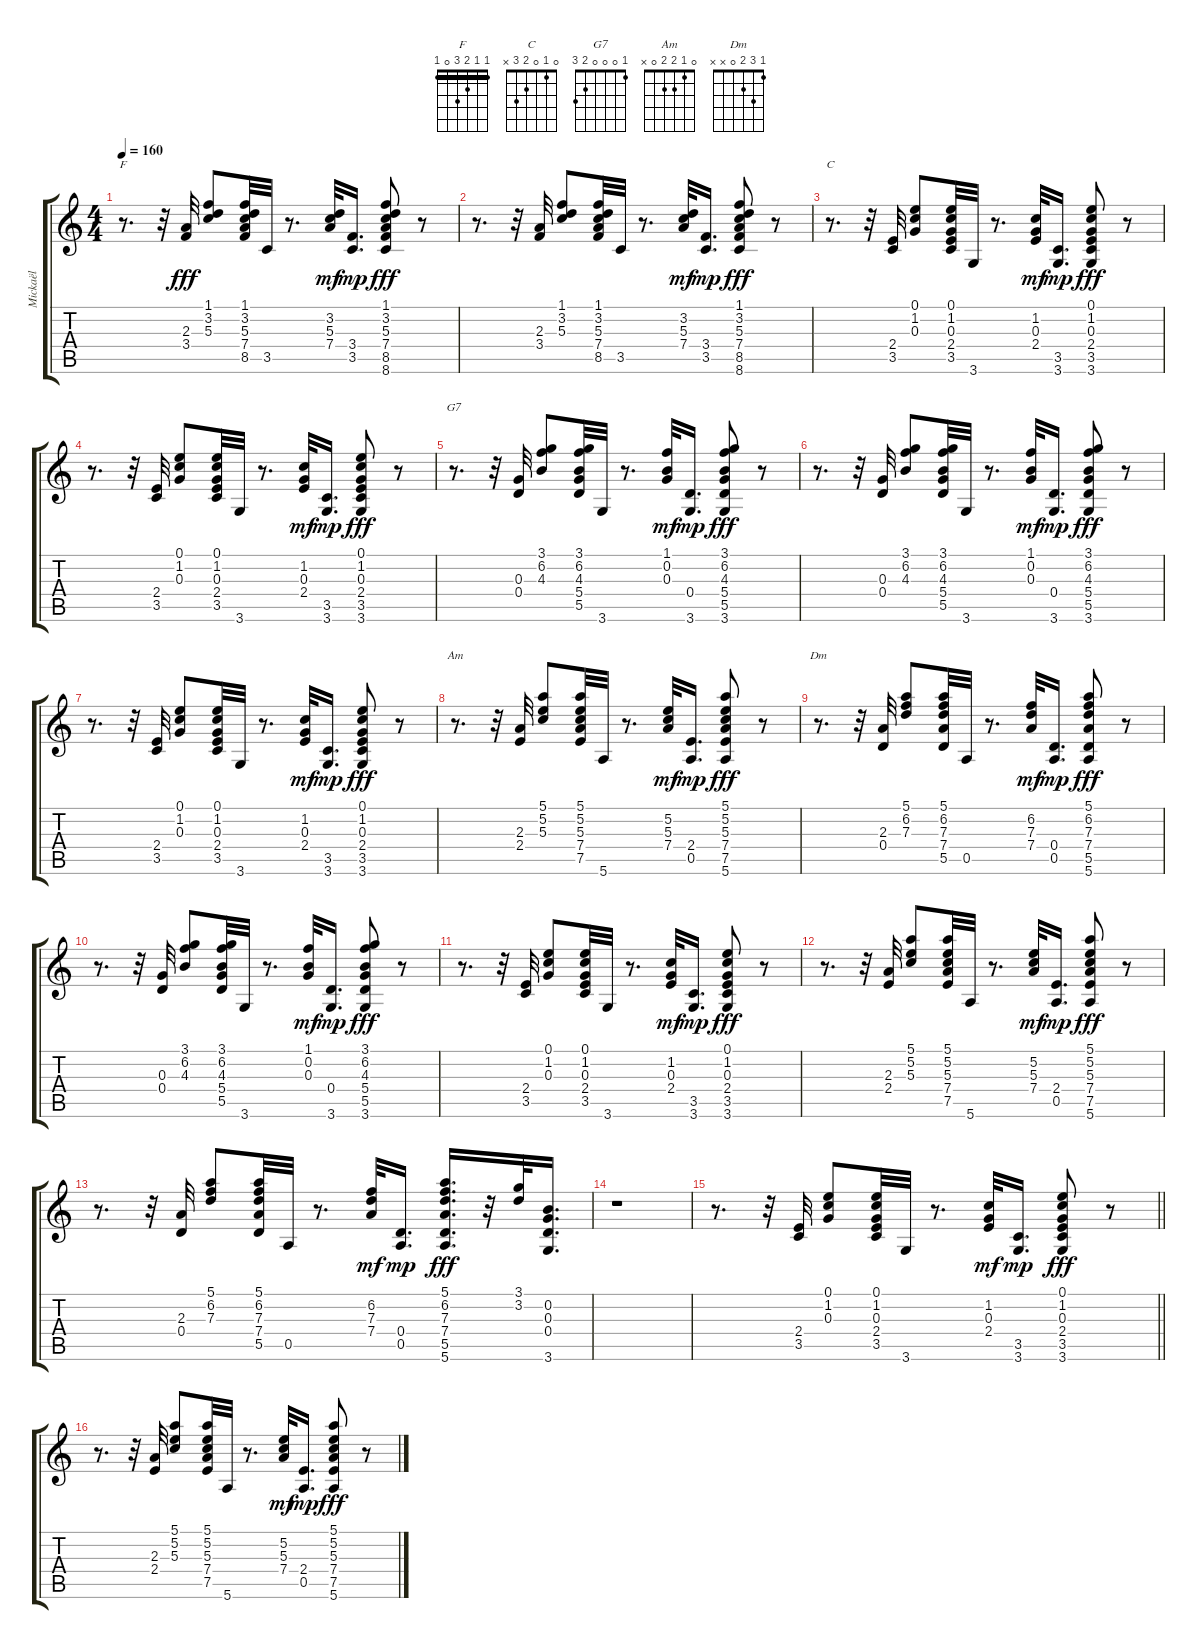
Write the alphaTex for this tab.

\track ("Mickaël" "Mickaël") {instrument electricguitarjazz}
\staff {score tabs}
\tuning (E4 B3 G3 D3 A2 E2) {hide}
\chord ("F" 1 1 2 3 0 1) {barre 1}
\chord ("C" 0 1 0 2 3 x)
\chord ("G7" 1 0 0 0 2 3)
\chord ("Am" 0 1 2 2 0 x)
\chord ("Dm" 1 3 2 0 x x)
\ts (4 4)
\tempo 160
\clef g2
\ks c
r.8{d ch "F" dy fff} r.32 (2.3 3.4).32 (1.1 3.2 5.3).8 (1.1 3.2 5.3 7.4 8.5).32 3.5.32 r.8{d} (3.2 5.3 7.4).32{dy mf} (3.4 3.5).16{d dy mp} (1.1 3.2 5.3 7.4 8.5 8.6).8{dy fff} r.8 |
r.8{d} r.32 (2.3 3.4).32 (1.1 3.2 5.3).8 (1.1 3.2 5.3 7.4 8.5).32 3.5.32 r.8{d} (3.2 5.3 7.4).32{dy mf} (3.4 3.5).16{d dy mp} (1.1 3.2 5.3 7.4 8.5 8.6).8{dy fff} r.8 |
r.8{d ch "C"} r.32 (2.4 3.5).32 (0.1 1.2 0.3).8 (0.1 1.2 0.3 2.4 3.5).32 3.6.32 r.8{d} (1.2 0.3 2.4).32{dy mf} (3.5 3.6).16{d dy mp} (0.1 1.2 0.3 2.4 3.5 3.6).8{dy fff} r.8 |
r.8{d} r.32 (2.4 3.5).32 (0.1 1.2 0.3).8 (0.1 1.2 0.3 2.4 3.5).32 3.6.32 r.8{d} (1.2 0.3 2.4).32{dy mf} (3.5 3.6).16{d dy mp} (0.1 1.2 0.3 2.4 3.5 3.6).8{dy fff} r.8 |
r.8{d ch "G7"} r.32 (0.3 0.4).32 (3.1 6.2 4.3).8 (3.1 6.2 4.3 5.4 5.5).32 3.6.32 r.8{d} (1.1 0.2 0.3).32{dy mf} (0.4 3.6).16{d dy mp} (3.1 6.2 4.3 5.4 5.5 3.6).8{dy fff} r.8 |
r.8{d} r.32 (0.3 0.4).32 (3.1 6.2 4.3).8 (3.1 6.2 4.3 5.4 5.5).32 3.6.32 r.8{d} (1.1 0.2 0.3).32{dy mf} (0.4 3.6).16{d dy mp} (3.1 6.2 4.3 5.4 5.5 3.6).8{dy fff} r.8 |
r.8{d} r.32 (2.4 3.5).32 (0.1 1.2 0.3).8 (0.1 1.2 0.3 2.4 3.5).32 3.6.32 r.8{d} (1.2 0.3 2.4).32{dy mf} (3.5 3.6).16{d dy mp} (0.1 1.2 0.3 2.4 3.5 3.6).8{dy fff} r.8 |
r.8{d ch "Am"} r.32 (2.3 2.4).32 (5.1 5.2 5.3).8 (5.1 5.2 5.3 7.4 7.5).32 5.6.32 r.8{d} (5.2 5.3 7.4).32{dy mf} (2.4 0.5).16{d dy mp} (5.1 5.2 5.3 7.4 7.5 5.6).8{dy fff} r.8 |
r.8{d ch "Dm"} r.32 (2.3 0.4).32 (5.1 6.2 7.3).8 (5.1 6.2 7.3 7.4 5.5).32 0.5.32 r.8{d} (6.2 7.3 7.4).32{dy mf} (0.4 0.5).16{d dy mp} (5.1 6.2 7.3 7.4 5.5 5.6).8{dy fff} r.8 |
r.8{d} r.32 (0.3 0.4).32 (3.1 6.2 4.3).8 (3.1 6.2 4.3 5.4 5.5).32 3.6.32 r.8{d} (1.1 0.2 0.3).32{dy mf} (0.4 3.6).16{d dy mp} (3.1 6.2 4.3 5.4 5.5 3.6).8{dy fff} r.8 |
r.8{d} r.32 (2.4 3.5).32 (0.1 1.2 0.3).8 (0.1 1.2 0.3 2.4 3.5).32 3.6.32 r.8{d} (1.2 0.3 2.4).32{dy mf} (3.5 3.6).16{d dy mp} (0.1 1.2 0.3 2.4 3.5 3.6).8{dy fff} r.8 |
r.8{d} r.32 (2.3 2.4).32 (5.1 5.2 5.3).8 (5.1 5.2 5.3 7.4 7.5).32 5.6.32 r.8{d} (5.2 5.3 7.4).32{dy mf} (2.4 0.5).16{d dy mp} (5.1 5.2 5.3 7.4 7.5 5.6).8{dy fff} r.8 |
r.8{d} r.32 (2.3 0.4).32 (5.1 6.2 7.3).8 (5.1 6.2 7.3 7.4 5.5).32 0.5.32 r.8{d} (6.2 7.3 7.4).32{dy mf} (0.4 0.5).16{d dy mp} (5.1 6.2 7.3 7.4 5.5 5.6).16{d dy fff} r.32 (3.1 3.2).32 (0.2 0.3 0.4 3.6).16{d} |
r.1 |
\barLineRight lightlight
r.8{d} r.32 (2.4 3.5).32 (0.1 1.2 0.3).8 (0.1 1.2 0.3 2.4 3.5).32 3.6.32 r.8{d} (1.2 0.3 2.4).32{dy mf} (3.5 3.6).16{d dy mp} (0.1 1.2 0.3 2.4 3.5 3.6).8{dy fff} r.8 |
r.8{d} r.32 (2.3 2.4).32 (5.1 5.2 5.3).8 (5.1 5.2 5.3 7.4 7.5).32 5.6.32 r.8{d} (5.2 5.3 7.4).32{dy mf} (2.4 0.5).16{d dy mp} (5.1 5.2 5.3 7.4 7.5 5.6).8{dy fff} r.8
